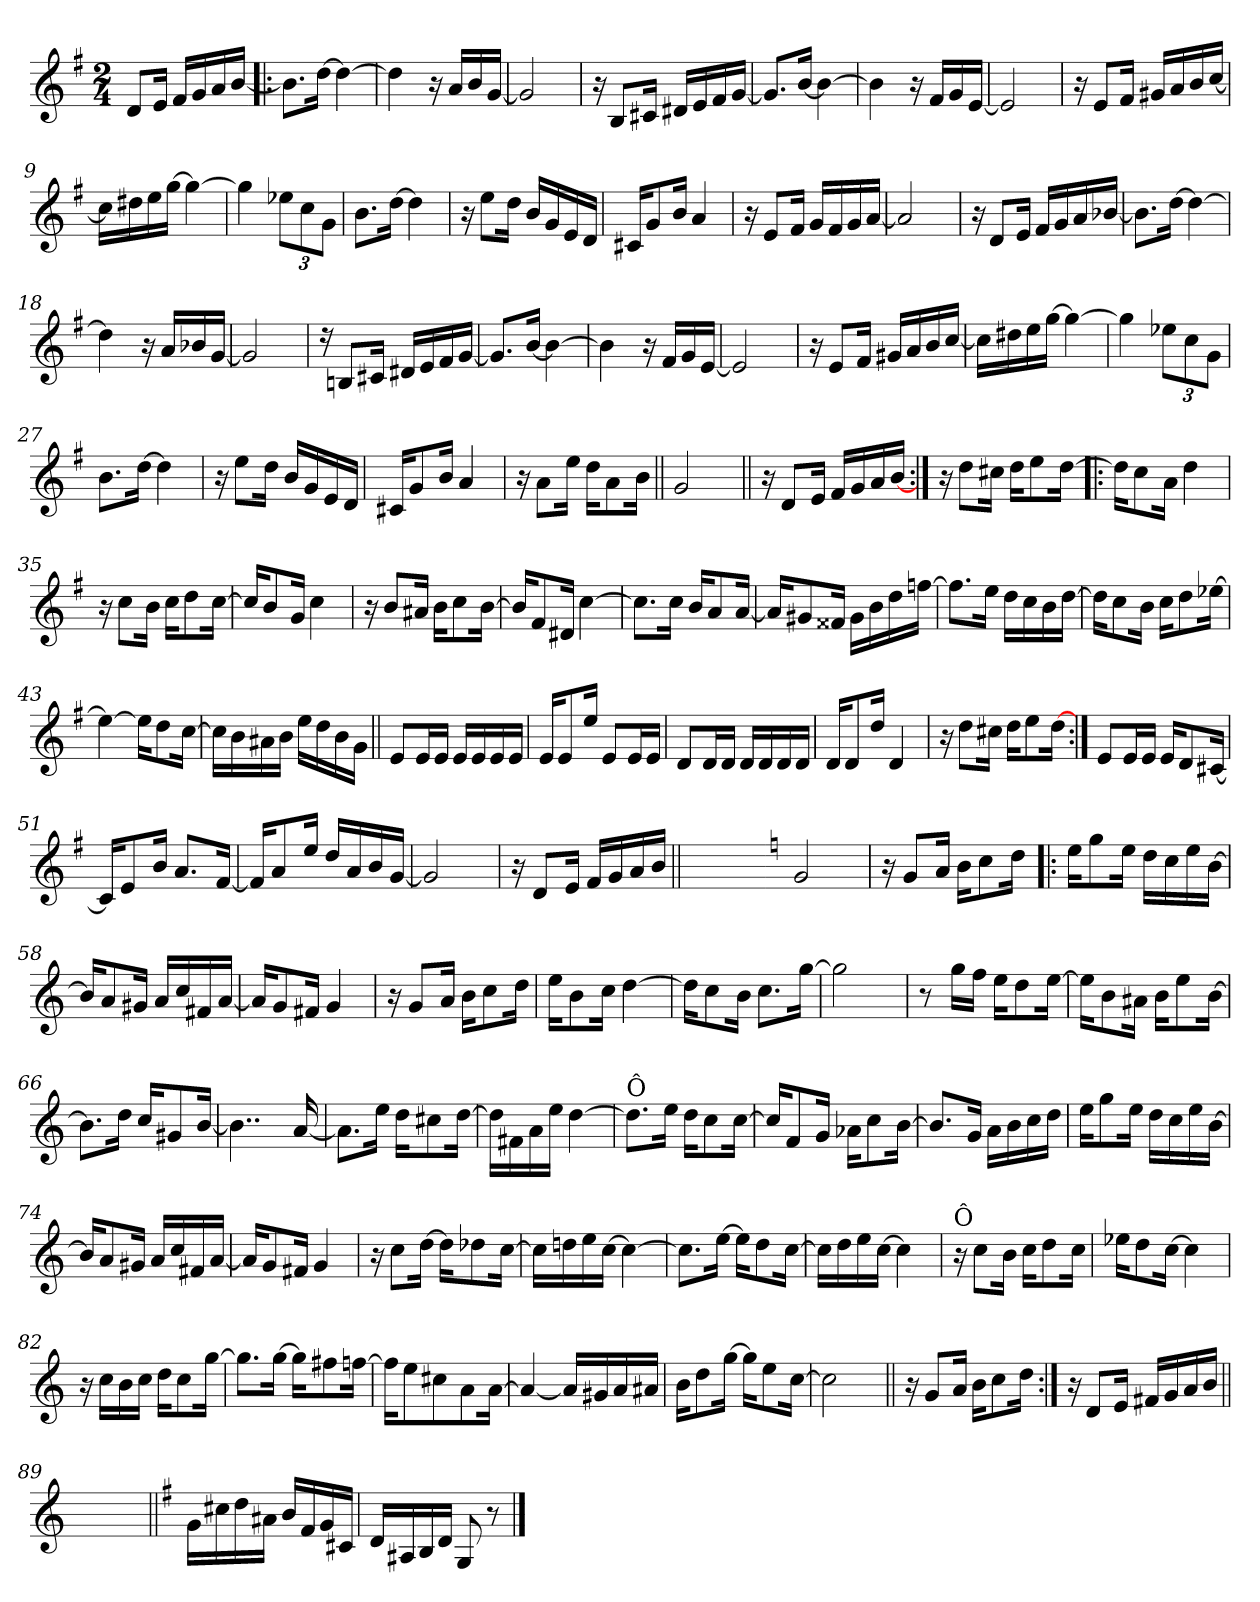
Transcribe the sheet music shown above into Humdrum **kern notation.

**kern
*part1
*staff1
*clefG2
*k[f#]
*G:
*M2/4
=
8d/L
16e/Jk
16f#/LL
16g/
16a/
[16b/JJ
=1!|:
8.b\L]
[16dd\Jk
4dd\_
=2
4dd\]
16r
16a/LL
16b/
[16g/JJ
=3
2g/]
=4
16r
8B/L
16c#X/Jk
16d#X/LL
16e/
16f#/
[16g/JJ
!!LO:LB:g=z
=5
8.g/L]
[>16b/Jk
4b\_
=6
4b\]
16r
16f#/LL
16g/
[16e/JJ
=7
2e/]
=8
16r
8e/L
16f#/Jk
16g#X/LL
16a/
16b/
[16cc/JJ
=9
16cc\LL]
16dd#X\
16ee\
[16gg\JJ
4gg\_
!!LO:LB:g=z
=10
4gg\]
12ee-X\L
12cc\
12g\J
=11
8.b\L
[16dd\Jk
4dd\]
=12
16r
8ee\L
16dd\Jk
16b/LL
16g/
16e/
16d/JJ
=13
16c#X/KL
8g/
16b/Jk
4a/
=14
16r
8e/L
16f#/Jk
16g/LL
16f#/
16g/
[16a/JJ
=15
2a/]
!!LO:LB:g=z
=16
16r
8d/L
16e/Jk
16f#/LL
16g/
16a/
[16b-X/JJ
=17
8.b-\L]
[16dd\Jk
4dd\_
=18
4dd\]
16r
16a/LL
16b-X/
[16g/JJ
=19
2g/]
=20
16rcc
8Bn/L
16c#X/Jk
16d#X/LL
16e/
16f#/
[16g/JJ
!!LO:LB:g=z
=21
8.g/L]
[>16b/Jk
4b\_
=22
4b\]
16r
16f#/LL
16g/
[16e/JJ
=23
2e/]
=24
16r
8e/L
16f#/Jk
16g#X/LL
16a/
16b/
[16cc/JJ
=25
16cc\LL]
16dd#X\
16ee\
[16gg\JJ
4gg\_
=26
4gg\]
12ee-X\L
12cc\
12g\J
!!LO:LB:g=z
=27
8.b\L
[16dd\Jk
4dd\]
=28
16r
8ee\L
16dd\Jk
16b/LL
16g/
16e/
16d/JJ
=29
16c#X/KL
8g/
16b/Jk
4a/
=30
16r
8a\L
16ee\Jk
16dd\KL
8a\
16b\Jk
=31||
2g/
=32||
16r
8d/L
16e/Jk
16f#/LL
16g/
16a/
[16b/JJ
!!LO:LB:g=z
=33:|!
16r
8dd\L
16cc#X\Jk
16dd\KL
8ee\
[16dd\Jk
=34!|:
16dd\KL]
8cc\
16a\Jk
4dd\
=35
16r
8cc\L
16b\Jk
16cc\KL
8dd\
[16cc\Jk
=36
16cc/KL]
8b/
16g/Jk
4cc\
=37
16r
8b/L
16a#X/Jk
16b\KL
8cc\
[16b\Jk
=38
16b/KL]
8f#/
16d#X/Jk
[4cc\
!!LO:LB:g=z
=39
8.cc\L]
16cc\Jk
16b/KL
8a/
[16a/Jk
=40
16a/KL]
8g#X/
16f##X/Jk
16g#\LL
16b\
16dd\
[16ffn\JJ
=41
8.ff\L]
16ee\Jk
16dd\LL
16cc\
16b\
[16dd\JJ
=42
16dd\KL]
8cc\
16b\Jk
16cc\KL
8dd\
[16ee-X\Jk
=43
4ee-\_
16ee-\KL]
8dd\
[16cc\Jk
!!LO:LB:g=z
=44
16cc\LL]
16b\
16a#X\
16b\JJ
16ee\LL
16dd\
16b\
16g\JJ
=45||
8e/L
16e/L
16e/JJ
16e/LL
16e/
16e/
16e/JJ
=46
16e/KL
8e/
16ee/Jk
8e/L
16e/L
16e/JJ
=47
8d/L
16d/L
16d/JJ
16d/LL
16d/
16d/
16d/JJ
=48
16d/KL
8d/
16dd/Jk
4d/
=49
16r
8dd\L
16cc#X\Jk
16dd\KL
8ee\
[16dd\Jk
!!LO:PB:g=z
=50:|!
8e/L
16e/L
16e/JJ
16e/KL
8d/
[16c#X/Jk
=51
16c#/KL]
8e/
16b/Jk
8.a/L
[16f#/Jk
=52
16f#/KL]
8a/
16ee/Jk
16dd/LL
16a/
16b/
[16g/JJ
=53
2g/]
=54
16r
8d/L
16e/Jk
16f#/LL
16g/
16a/
16b/JJ
=54X1||
*stria0
2ryy
!!LO:LB:g=z
=55-
*stria5
*k[]
*C:
2g/
=56
16r
8g/L
16a/Jk
16b\KL
8cc\
16dd\Jk
=57!|:
16ee\KL
8gg\
16ee\Jk
16dd\LL
16cc\
16ee\
[16b\JJ
=58
16b/KL]
8a/
16g#X/Jk
16a/LL
16cc/
16f#X/
[16a/JJ
=59
16a/KL]
8g/
16f#X/Jk
4g/
!!LO:LB:g=z
=60
16r
8g/L
16a/Jk
16b\KL
8cc\
16dd\Jk
=61
16ee\KL
8b\
16cc\Jk
[4dd\
=62
16dd\KL]
8cc\
16b\Jk
8.cc\L
[16gg\Jk
=63
2gg\]
=64
8r
16gg\LL
16ff\JJ
16ee\KL
8dd\
[16ee\Jk
!!LO:LB:g=z
=65
16ee\KL]
8b\
16a#X\Jk
16b\KL
8ee\
[16b\Jk
=66
8.b\L]
16dd\Jk
16cc/KL
8g#X/
[16b/Jk
=67
4..b\]
[16a/
=68
8.a\L]
16ee\Jk
16dd\KL
8cc#X\
[16dd\Jk
=69
16dd\LL]
16f#X\
16a\
16ee\JJ
[4dd\
!!LO:LB:g=z
=70
!LO:TX:a:t=Ô
8.dd\L]
16ee\Jk
16dd\KL
8cc\
[16cc\Jk
=71
16cc/KL]
8f/
16g/Jk
16a-X\KL
8cc\
[16b\Jk
=72
8.b/L]
16g/Jk
16a\LL
16b\
16cc\
16dd\JJ
=73
16ee\KL
8gg\
16ee\Jk
16dd\LL
16cc\
16ee\
[16b\JJ
=74
16b/KL]
8a/
16g#X/Jk
16a/LL
16cc/
16f#X/
[16a/JJ
!!LO:LB:g=z
=75
16a/KL]
8g/
16f#X/Jk
4g/
=76
16r
8cc\L
[16dd\Jk
16dd\KL]
8dd-X\
[16cc\Jk
=77
16cc\LL]
16ddn\
16ee\
[16cc\JJ
4cc\_
=78
8.cc\L]
[16ee\Jk
16ee\KL]
8dd\
[16cc\Jk
=79
16cc\LL]
16dd\
16ee\
[16cc\JJ
4cc\]
!!LO:LB:g=z
=80
!LO:TX:a:t=Ô
16r
8cc\L
16b\Jk
16cc\KL
8dd\
16cc\Jk
=81
16ee-X\KL
8dd\
[16cc\Jk
4cc\]
=82
16r
16cc\LL
16b\
16cc\JJ
16dd\KL
8cc\
[16gg\Jk
=83
8.gg\L]
[16gg\Jk
16gg\KL]
8ff#X\
[16ffn\Jk
=84
16ff\KL]
8ee\
8cc#X\
8a\
[16a\Jk
!!LO:LB:g=z
=85
4a/_
16a/LL]
16g#X/
16a/
16a#X/JJ
=86
16b\KL
8dd\
[16gg\Jk
16gg\KL]
8ee\
[16cc\Jk
=87
2cc\]
=88||
16r
8g/L
16a/Jk
16b\KL
8cc\
16dd\Jk
=89:|!
16r
8d/L
16e/Jk
16f#X/LL
16g/
16a/
16b/JJ
=89X2||
*stria0
2ryy
!!LO:LB:g=z
=90||
*stria5
*k[f#]
*G:
16g\LL
16cc#X\
16dd\
16a#X\JJ
16b/LL
16f#/
16g/
16c#X/JJ
=91
16d/LL
16A#X/
16B/
16d/JJ
8G/
8r
==
*-
